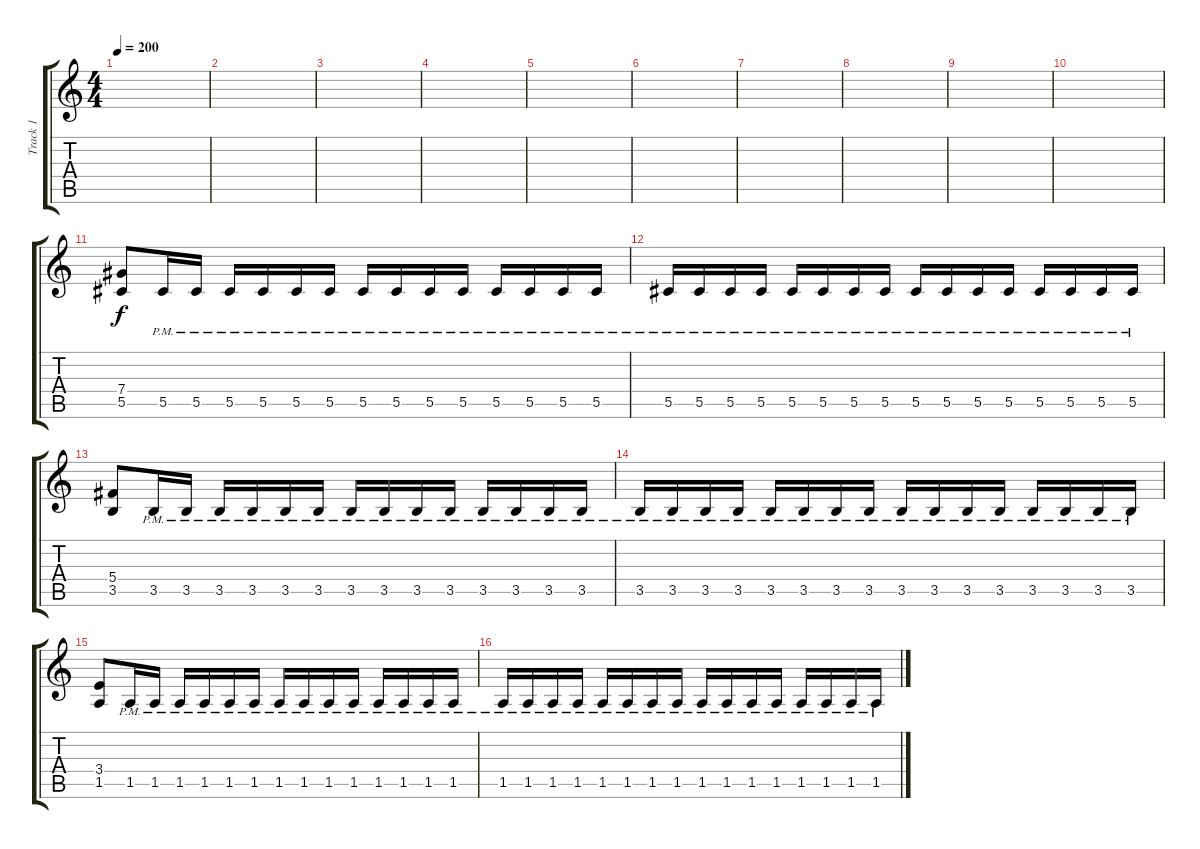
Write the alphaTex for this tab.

\track ("Track 1" "Track 1") {instrument distortionguitar}
\staff {score tabs}
\tuning (Eb4 Bb3 Gb3 Db3 Ab2 Db2) {hide}
\ts (4 4)
\tempo 200
\clef g2
\ks c
|
|
|
|
|
|
|
|
|
|
(7.4 5.5).8 5.5{pm}.16 5.5{pm}.16 5.5{pm}.16 5.5{pm}.16 5.5{pm}.16 5.5{pm}.16 5.5{pm}.16 5.5{pm}.16 5.5{pm}.16 5.5{pm}.16 5.5{pm}.16 5.5{pm}.16 5.5{pm}.16 5.5{pm}.16 |
5.5{pm}.16 5.5{pm}.16 5.5{pm}.16 5.5{pm}.16 5.5{pm}.16 5.5{pm}.16 5.5{pm}.16 5.5{pm}.16 5.5{pm}.16 5.5{pm}.16 5.5{pm}.16 5.5{pm}.16 5.5{pm}.16 5.5{pm}.16 5.5{pm}.16 5.5{pm}.16 |
(5.4 3.5).8 3.5{pm}.16 3.5{pm}.16 3.5{pm}.16 3.5{pm}.16 3.5{pm}.16 3.5{pm}.16 3.5{pm}.16 3.5{pm}.16 3.5{pm}.16 3.5{pm}.16 3.5{pm}.16 3.5{pm}.16 3.5{pm}.16 3.5{pm}.16 |
3.5{pm}.16 3.5{pm}.16 3.5{pm}.16 3.5{pm}.16 3.5{pm}.16 3.5{pm}.16 3.5{pm}.16 3.5{pm}.16 3.5{pm}.16 3.5{pm}.16 3.5{pm}.16 3.5{pm}.16 3.5{pm}.16 3.5{pm}.16 3.5{pm}.16 3.5{pm}.16 |
(3.4 1.5).8 1.5{pm}.16 1.5{pm}.16 1.5{pm}.16 1.5{pm}.16 1.5{pm}.16 1.5{pm}.16 1.5{pm}.16 1.5{pm}.16 1.5{pm}.16 1.5{pm}.16 1.5{pm}.16 1.5{pm}.16 1.5{pm}.16 1.5{pm}.16 |
1.5{pm}.16 1.5{pm}.16 1.5{pm}.16 1.5{pm}.16 1.5{pm}.16 1.5{pm}.16 1.5{pm}.16 1.5{pm}.16 1.5{pm}.16 1.5{pm}.16 1.5{pm}.16 1.5{pm}.16 1.5{pm}.16 1.5{pm}.16 1.5{pm}.16 1.5{pm}.16
